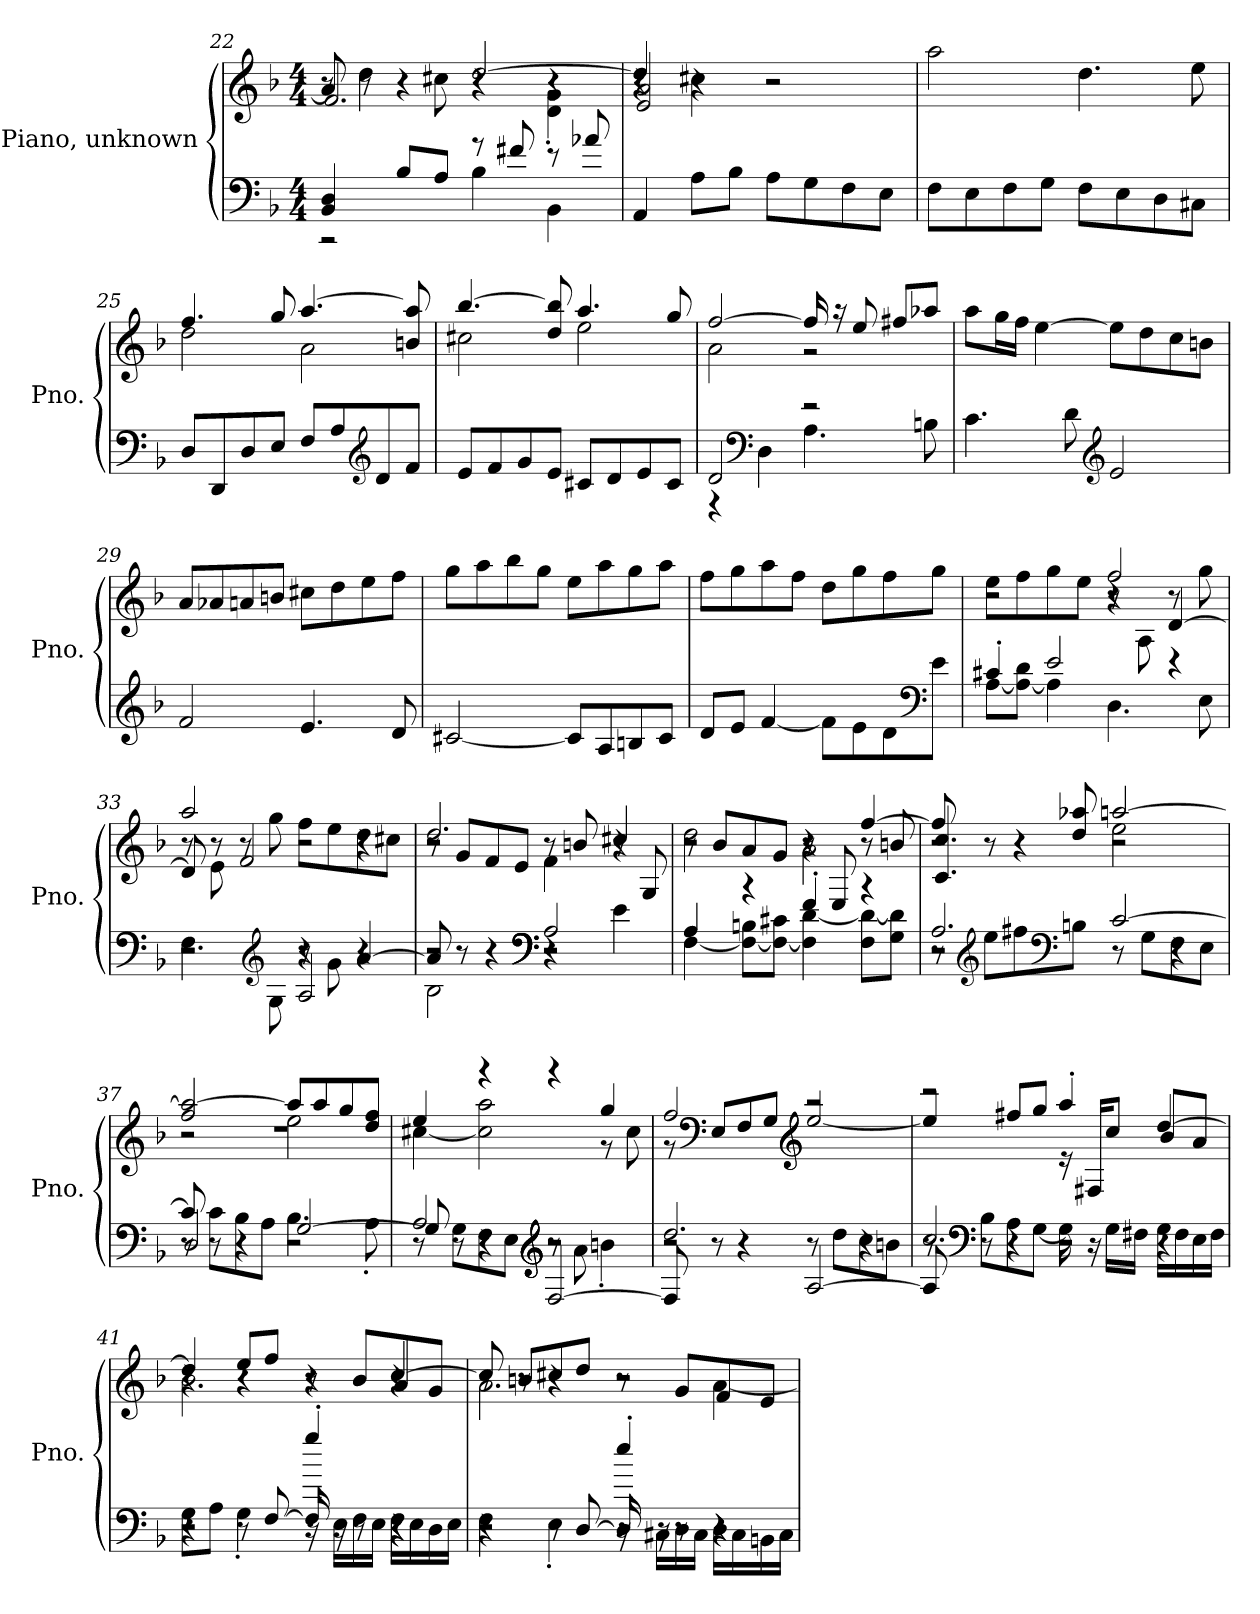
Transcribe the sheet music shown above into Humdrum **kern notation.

**kern	**kern
*part1	*part1
*staff2	*staff1
*I"Piano, unknown	*
*I'Pno.	*
*clefF4	*clefG2
*k[b-]	*k[b-]
*M4/4	*M4/4
=22	=22
*^	*^
*	*	*	*^
4BB-/ 4D/	2r	8a/]	8r	2.f/
.	.	8r	4dd\	.
8B-/L	.	4r	.	.
8A/J	.	.	8cc#X\	.
8r	4B-\	[2dd/	4r	.
8f#X/	.	.	.	.
8r	4BB-\	.	4d\' 4g\'	4r
8a-X/	.	.	.	.
*v	*v	*	*	*
=23	=23	=23	=23
4AA/	4dd/]	4r	2e/ 2a/
8A\L	4r	4cc#X\	.
8B-\J	.	.	.
8A\L	2r	2r	2r
8G\	.	.	.
8F\	.	.	.
8E\J	.	.	.
*	*v	*v	*v
!!LO:PB:g=z
=24	=24
8F\L	2aa\
8E\	.
8F\	.
8G\J	.
8F\L	4.dd\
8E\	.
8D\	.
8C#X\J	8ee\
=25	=25
*	*^
8D/L	4.ff/	2dd\
8DD/	.	.
8D/	.	.
8E/J	8gg/	.
8F/L	[4.aa/	2a\
8A/	.	.
*clefG2	*	*
8d/	.	.
8f/J	8bn/ 8aa/]	.
=26	=26	=26
8e/L	[4.bb-/	2cc#X\
8f/	.	.
8g/	.	.
8e/J	8dd/ 8bb-/]	.
8c#X/L	4.aa/	2ee\
8d/	.	.
8e/	.	.
8c#/J	8gg/	.
=27	=27	=27
*^	*	*
2d/	4r	[2ff/	2a\
*clefF4	*	*	*
.	4D\	.	.
2r	4.A\	16ff/]	2r
.	.	16r	.
.	.	8ee/	.
.	.	8ff#X/L	.
.	8Bn\	8aa-X/J	.
*v	*v	*	*
*	*v	*v
!!LO:LB:g=z
=28	=28
4.c\	8aa\L
.	16gg\L
.	16ff\JJ
.	[4ee\
8d\	.
*clefG2	*
2e/	8ee\L]
.	8dd\
.	8cc\
.	8bn\J
=29	=29
2f/	8a/L
.	8a-X/
.	8an/
.	8bn/J
4.e/	8cc#X\L
.	8dd\
.	8ee\
8d/	8ff\J
=30	=30
[2c#X/	8gg\L
.	8aa\
.	8bb-\
.	8gg\J
8c#/L]	8ee\L
8A/	8aa\
8Bn/	8gg\
8c#/J	8aa\J
=31	=31
8d/L	8ff\L
8e/J	8gg\
[4f/	8aa\
.	8ff\J
8f\L]	8dd\L
8e\	8gg\
8d\	8ff\
*clefF4	*
8e\J	8gg\J
!!LO:LB:g=z
=32	=32
*^	*^
*	*	*	*^
4c#X'/	[8A\L	2r	8ee\L	2r
.	8A\_ 8d\J	.	8ff\	.
2e/	4A\]	.	8gg\	.
.	.	.	8ee\J	.
.	4.D\	2ff/	8r	4r
.	.	.	8A\	.
4r	.	.	8r	[4d/
.	8E\	.	8gg\	.
=33	=33	=33	=33	=33
*	*^	*	*	*
2r	4.F\	2r	2aa/	8r	8d/]
.	.	.	.	8e\	8r
.	.	.	.	8r	2f/
*clefG2	*	*	*	*	*
.	8G\	.	.	8gg\	.
4r	8r	2A/	2r	8ff\L	.
.	8g\	.	.	8ee\	.
[4a/	4r	.	.	8dd\	4r
.	.	.	.	8cc#X\J	.
=34	=34	=34	=34	=34	=34
8a/]	2B-\	2r	2.dd/	2r	8r
8r	.	.	.	.	8g/L
4r	.	.	.	.	8f/
.	.	.	.	.	8e/J
*clefF4	*	*	*	*	*
2r	4r	2A/	.	4f\	8r
.	.	.	.	.	8bn/
.	4e\	.	4cc#X/	4r	8r
.	.	.	.	.	8G/
*	*v	*v	*	*	*
!!LO:LB:g=z	!!	!!
=35	=35	=35	=35	=35
4A/	[4F\	2r	2dd\	8r
.	.	.	.	8b-/L
4r	8F\_ 8Bn\L	.	.	8a/
.	8F\_ 8c#X\J	.	.	8g/J
4f'/	4F\] [4d\	4r	2a\	8r
.	.	.	.	8E/
4r	8F\ 8d\_L	[4ff/	.	8r
.	8G\ 8d\]J	.	.	8bn/
=36	=36	=36	=36	=36
*	*^	*	*	*
2r	8r	2.A/	8ff/]	2r	4.c/ 4.cc/
*clefG2	*	*	*	*	*
.	8ee\L	.	8r	.	.
.	8ff#X\	.	4r	.	.
*clefF4	*	*	*	*	*
.	8Bn\J	.	.	.	8dd/ 8aa-X/
[2c/	8r	.	2r	2ee\	[2aan/
.	8G\L	.	.	.	.
.	8F\	4r	.	.	.
.	8E\J	.	.	.	.
=37	=37	=37	=37	=37	=37
8c/]	8r	2D/	1r	2r	2ff/ 2aa/_
8r	8c\L	.	.	.	.
4r	8B-\	.	.	.	.
.	8A\J	.	.	.	.
2r	4.B-\	[2G/	.	2ee\	8aa/L]
.	.	.	.	.	8aa/
.	.	.	.	.	8gg/
.	8A'\	.	.	.	8dd/ 8ff/J
*	*	*	*	*v	*v
!!LO:LB:g=z
=38	=38	=38	=38	=38
2A/	8r	8G/]	4ee/	[4cc#X\
.	8G\L	8r	.	.
.	8F\	4r	4r	2cc#\] 2aa\
.	8E\J	.	.	.
*clefG2	*	*	*	*
2r	8r	[2F/	4r	.
.	8a\	.	.	.
.	4bn'\	.	4gg/	8r
.	.	.	.	8cc#\
=39	=39	=39	=39	=39
2.dd/	2r	8F/]	2ff/	8r
*	*	*	*clefF4	*
.	.	8r	.	8E/L
.	.	4r	.	8F/
.	.	.	.	8G/J
*	*	*	*clefG2	*
.	8r	[2A/	2r	[2ee/
.	8dd\L	.	.	.
4r	8cc\	.	.	.
.	8bn\J	.	.	.
=40	=40	=40	=40	=40
2.cc/	8r	8A/]	2r	4ee/]
*clefF4	*	*	*	*
.	8B-\L	8r	.	.
.	8A\	4r	.	8ff#X/L
.	[8G\J	.	.	8gg/J
.	16G\]	2r	4aa'/	16r
.	16r	.	.	16F#X/KL
.	16G\LL	.	.	8cc/J
.	16F#X\JJ	.	.	.
4r	16G\LL	.	[4dd/	8b-/L
.	16F#\	.	.	.
.	16E\	.	.	8a/J
.	16F#\JJ	.	.	.
!!LO:LB:g=z
=41	=41	=41	=41	=41
*	*	*	*	*^
2r	8G\L	4r	4dd/]	2.b-\	4r
.	8A\J	.	.	.	.
.	4G'\	8r	4r	.	8ee/L
.	.	[8F/	.	.	8ff/J
4gg'/	16r	16F/]	4r	.	8r
.	16E\LL	16r	.	.	.
.	16F\	8r	.	.	8b-/L
.	16E\JJ	.	.	.	.
4r	16F\LL	4r	[4cc/	4r	8a/
.	16E\	.	.	.	.
.	16D\	.	.	.	8g/J
.	16E\JJ	.	.	.	.
=42	=42	=42	=42	=42	=42
2r	4F\	4r	8cc/]	2.a\	8r
.	.	.	8r	.	8bn/L
.	4E'\	8r	4r	.	8cc#X/
.	.	[8D/	.	.	8dd/J
4ee'/	16r	16D/]	2r	.	8r
.	16C#X\LL	16r	.	.	.
.	16D\	8r	.	.	8g/L
.	16C#\JJ	.	.	.	.
4r	16D\LL	4r	.	[4a\	8f/
.	16C#\	.	.	.	.
.	16BBn\	.	.	.	8e/J
.	16C#\JJ	.	.	.	.
*v	*v	*v	*	*	*
*	*v	*v	*v
=	=
*-	*-
